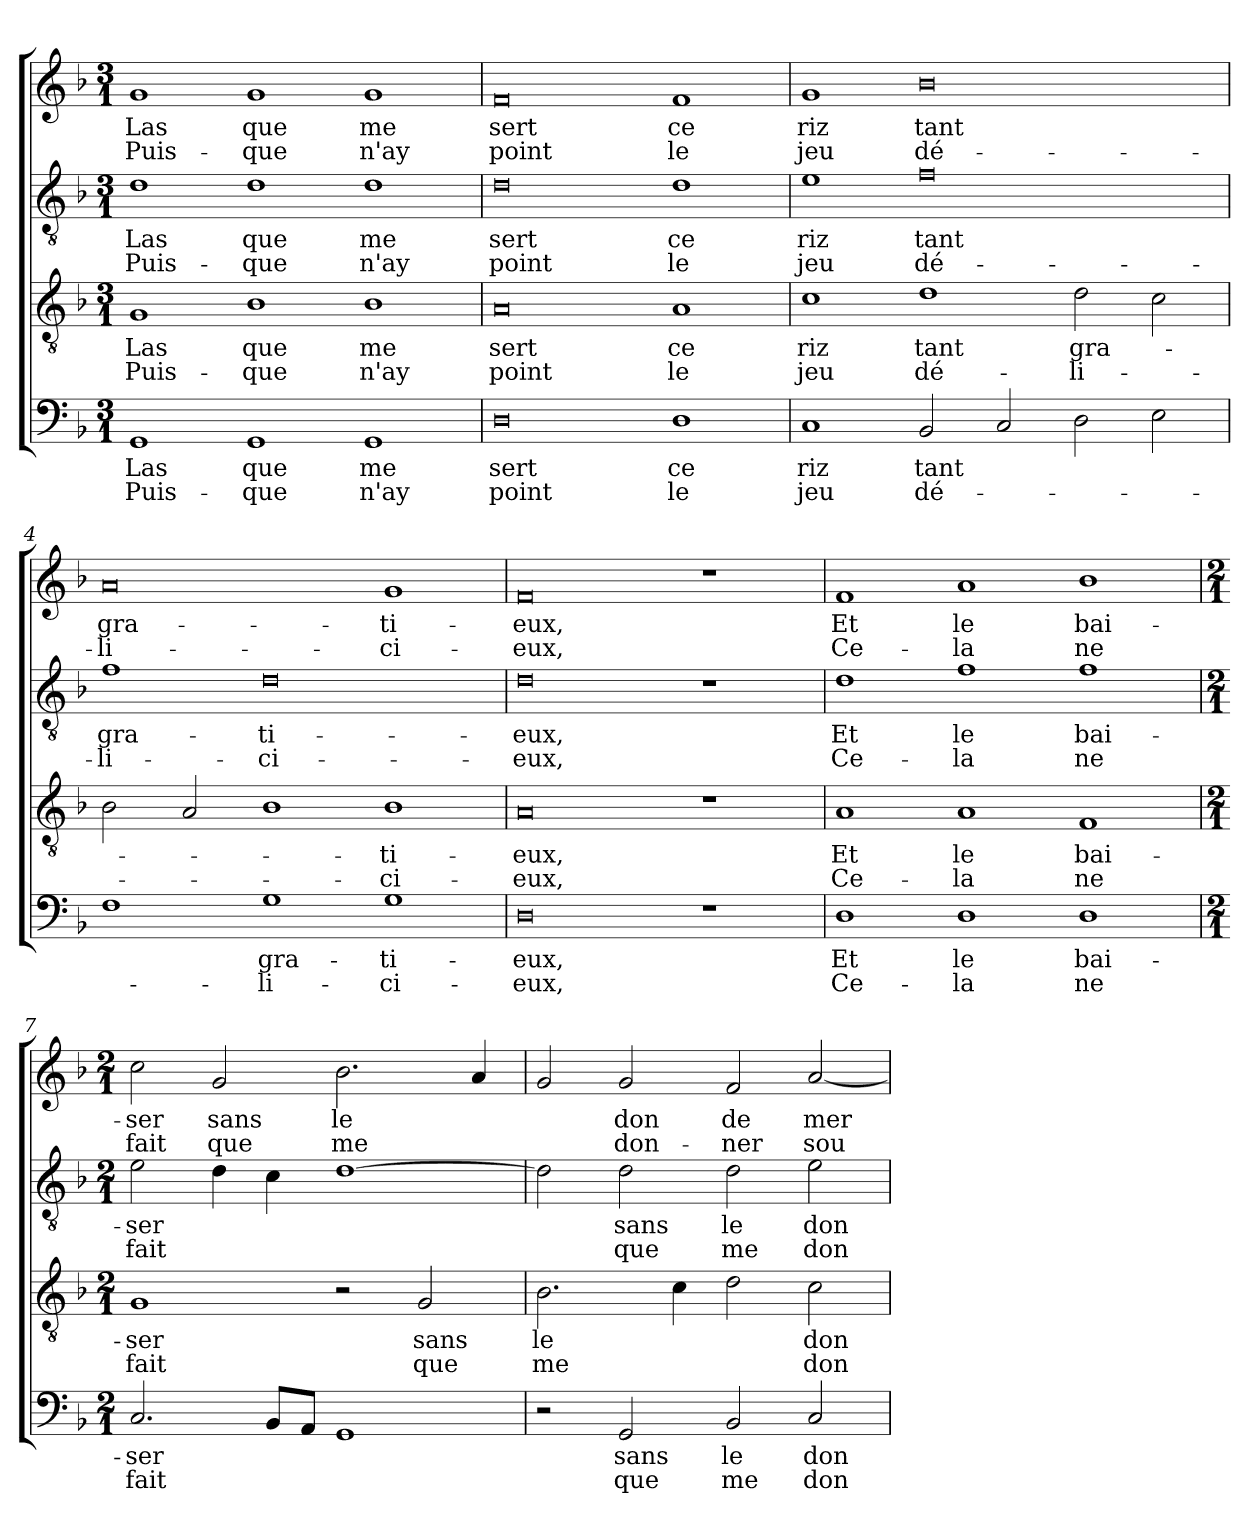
**kern	**text	**text	**kern	**text	**text	**kern	**text	**text	**kern	**text	**text
*part4	*part4	*part4	*part3	*part3	*part3	*part2	*part2	*part2	*part1	*part1	*part1
*staff4	*staff4	*staff4	*staff3	*staff3	*staff3	*staff2	*staff2	*staff2	*staff1	*staff1	*staff1
*clefF4	*	*	*clefGv2	*	*	*clefGv2	*	*	*clefG2	*	*
*	*	*	*ITrd-7c-12	*	*	*ITrd-7c-12	*	*	*	*	*
*k[b-]	*	*	*k[b-]	*	*	*k[b-]	*	*	*k[b-]	*	*
*F:	*	*	*F:	*	*	*F:	*	*	*F:	*	*
*M3/1	*	*	*M3/1	*	*	*M3/1	*	*	*M3/1	*	*
=1	=1	=1	=1	=1	=1	=1	=1	=1	=1	=1	=1
1GG/	Las	Puis-	1g/	Las	Puis-	1dd\	Las	Puis-	1g/	Las	Puis-
1GG/	que	-que	1b-\	que	-que	1dd\	que	-que	1g/	que	-que
1GG/	me	n'ay	1b-\	me	n'ay	1dd\	me	n'ay	1g/	me	n'ay
=2	=2	=2	=2	=2	=2	=2	=2	=2	=2	=2	=2
0D\	sert	point	0a/	sert	point	0dd\	sert	point	0f/	sert	point
1D\	ce	le	1a/	ce	le	1dd\	ce	le	1f/	ce	le
=3	=3	=3	=3	=3	=3	=3	=3	=3	=3	=3	=3
1C/	riz	jeu	1cc\	riz	jeu	1ee\	riz	jeu	1g/	riz	jeu
2BB-/	tant	dé-	1dd\	tant	dé-	0ff\	tant	dé-	0b-\	tant	dé-
2C/	.	.	.	.	.	.	.	.	.	.	.
2D\	.	.	2dd\	gra-	-li-	.	.	.	.	.	.
2E\	.	.	2cc\	.	.	.	.	.	.	.	.
=4	=4	=4	=4	=4	=4	=4	=4	=4	=4	=4	=4
1F\	.	.	2b-\	.	.	1ff\	gra-	-li-	0a/	gra-	-li-
.	.	.	2a/	.	.	.	.	.	.	.	.
1G\	gra-	-li-	1b-\	.	.	0dd\	-ti-	-ci-	.	.	.
1G\	-ti-	-ci-	1b-\	-ti-	-ci-	.	.	.	1g/	-ti-	-ci-
=5	=5	=5	=5	=5	=5	=5	=5	=5	=5	=5	=5
0D\	-eux,	-eux,	0a/	-eux,	-eux,	0dd\	-eux,	-eux,	0f/	-eux,	-eux,
1r	.	.	1r	.	.	1r	.	.	1r	.	.
!!LO:LB:g=z
=6	=6	=6	=6	=6	=6	=6	=6	=6	=6	=6	=6
1D\	Et	Ce-	1a/	Et	Ce-	1dd\	Et	Ce-	1f/	Et	Ce-
1D\	le	-la	1a/	le	-la	1ff\	le	-la	1a/	le	-la
1D\	bai-	ne	1f/	bai-	ne	1ff\	bai-	ne	1b-\	bai-	ne
=7	=7	=7	=7	=7	=7	=7	=7	=7	=7	=7	=7
*M2/1	*	*	*M2/1	*	*	*M2/1	*	*	*M2/1	*	*
2.C/	-ser	fait	1g/	-ser	fait	2ee\	-ser	fait	2cc\	-ser	fait
.	.	.	.	.	.	4dd\	.	.	2g/	sans	que
8BB-/L	.	.	.	.	.	4cc\	.	.	.	.	.
8AA/J	.	.	.	.	.	.	.	.	.	.	.
1GG/	.	.	2r	.	.	[1dd\	.	.	2.b-\	le	me
.	.	.	2g/	sans	que	.	.	.	.	.	.
.	.	.	.	.	.	.	.	.	4a/	.	.
=8	=8	=8	=8	=8	=8	=8	=8	=8	=8	=8	=8
2r	.	.	2.b-\	le	me	2dd\]	.	.	2g/	.	.
2GG/	sans	que	.	.	.	2dd\	sans	que	2g/	don	don-
.	.	.	4cc\	.	.	.	.	.	.	.	.
2BB-/	le	me	2dd\	.	.	2dd\	le	me	2f/	de	-ner
2C/	don	don-	2cc\	don	don-	2ee\	don	don-	[2a/	mer-	-sou -
=	=	=	=	=	=	=	=	=	=	=	=
*-	*-	*-	*-	*-	*-	*-	*-	*-	*-	*-	*-
